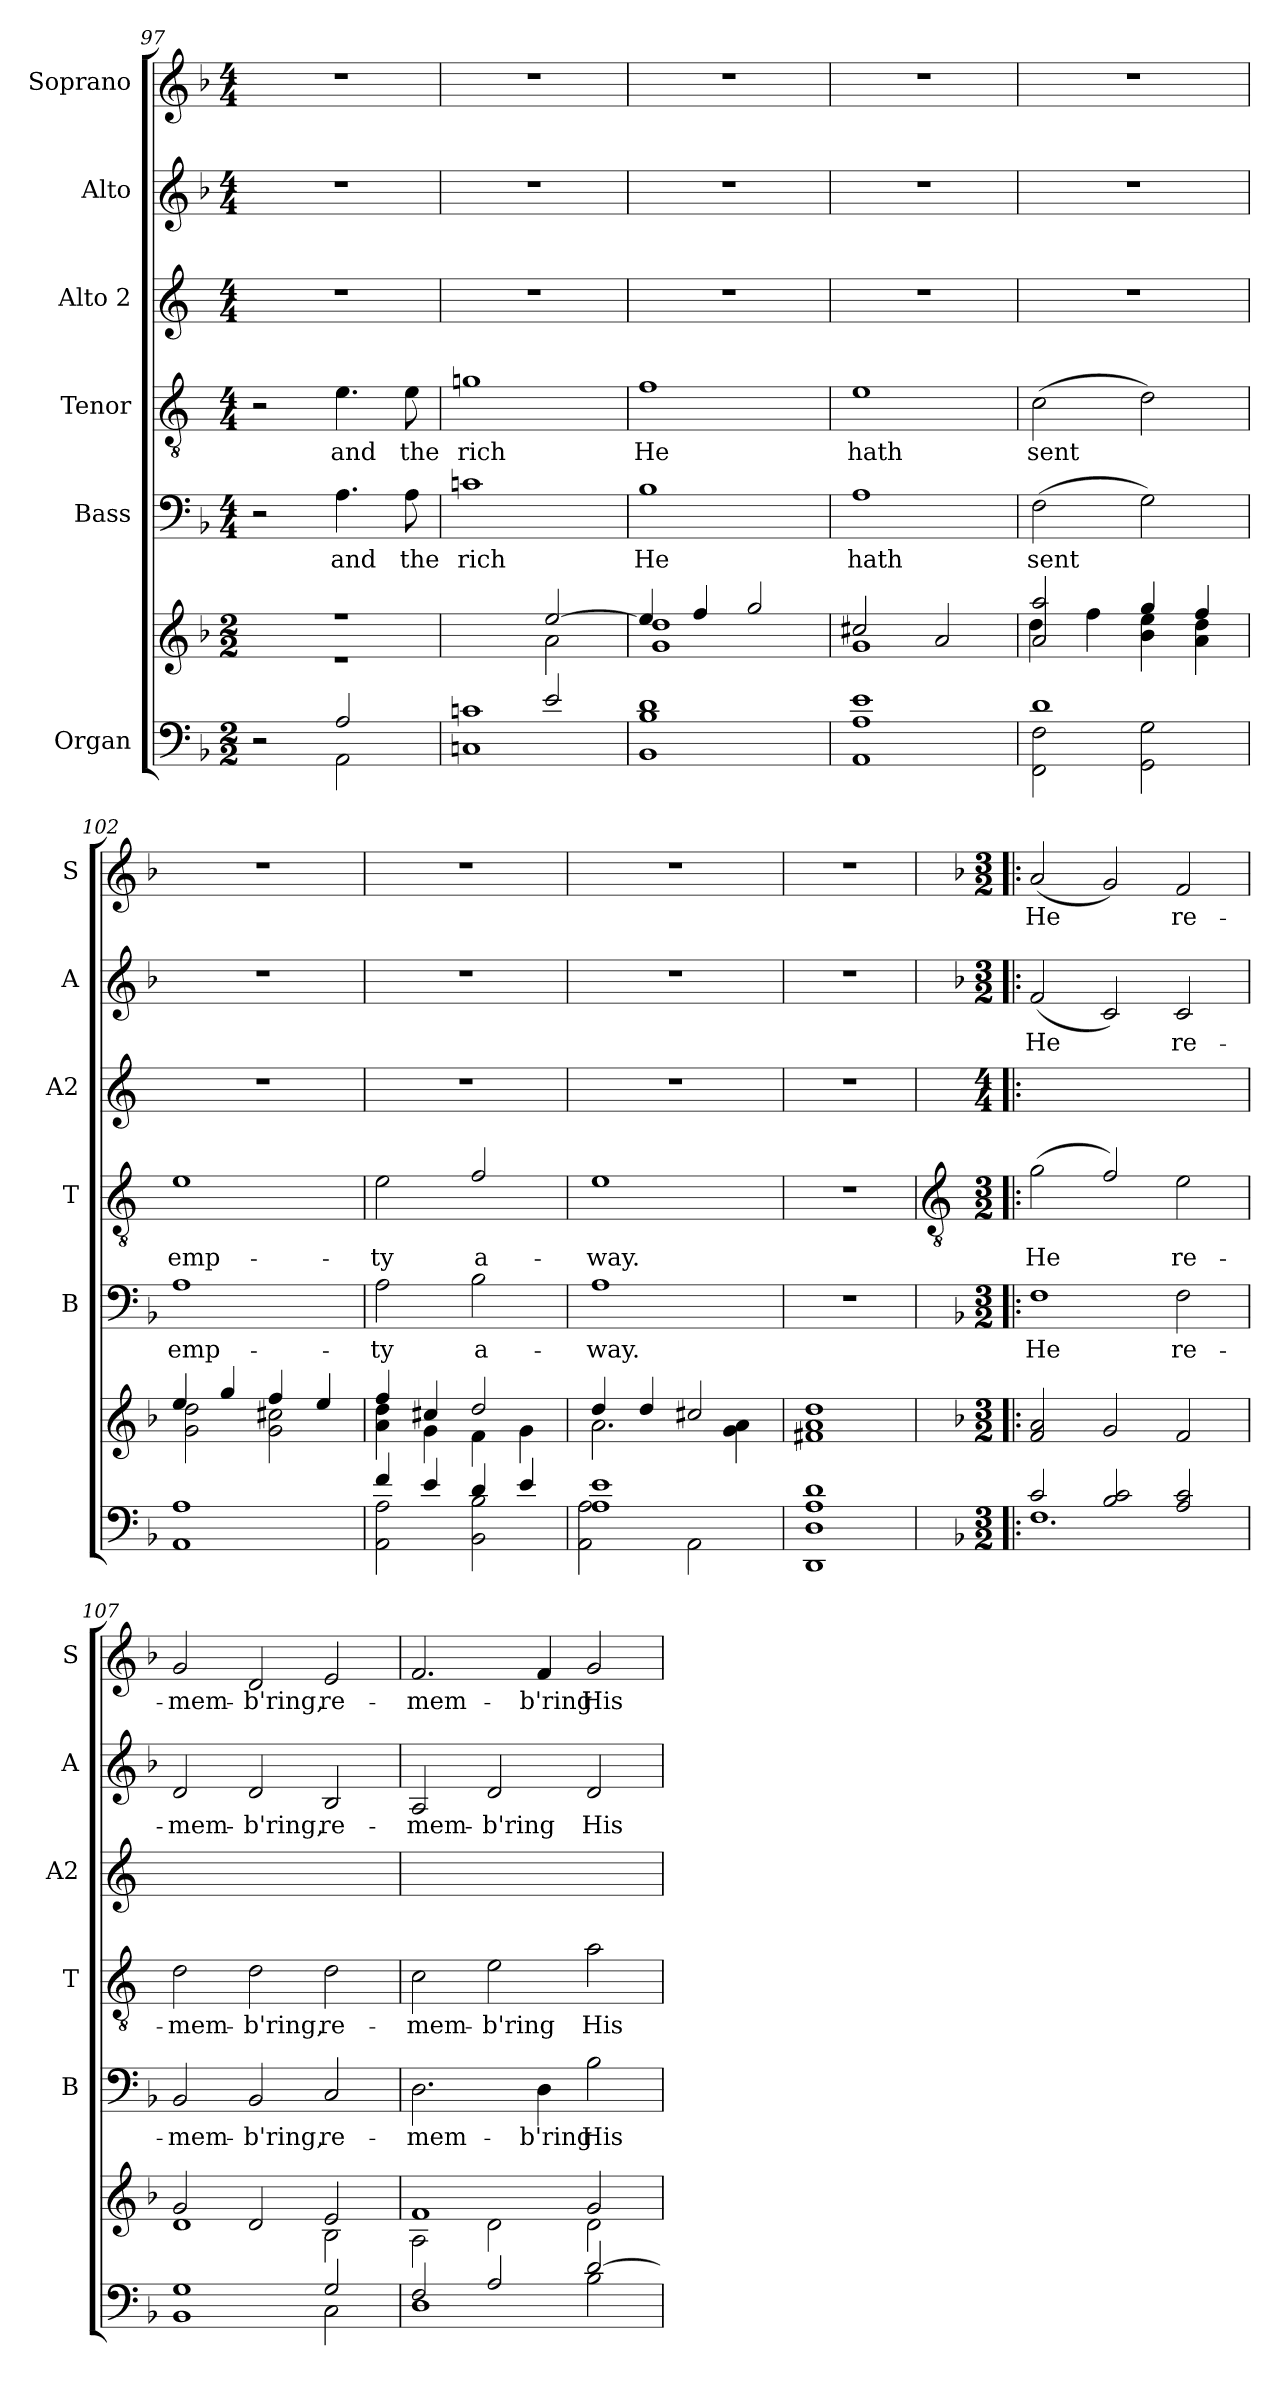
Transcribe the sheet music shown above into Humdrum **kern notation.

**kern	**kern	**kern	**text	**kern	**text	**kern	**kern	**text	**kern	**text
*part6	*part6	*part5	*part5	*part4	*part4	*part3	*part2	*part2	*part1	*part1
*staff7	*staff6	*staff5	*staff5	*staff4	*staff4	*staff3	*staff2	*staff2	*staff1	*staff1
*I"Organ	*	*I"Bass	*	*I"Tenor	*	*I"Alto 2	*I"Alto	*	*I"Soprano	*
*	*	*I'B	*	*I'T	*	*I'A2	*I'A	*	*I'S	*
!!LO:LB:g=z
*clefF4	*clefG2	*clefF4	*	*clefGv2	*	*clefG2	*clefG2	*	*clefG2	*
*	*	*	*	*ITrd4c7	*	*ITrd4c7	*	*	*	*
*k[b-]	*k[b-]	*k[b-]	*	*k[b-]	*	*k[b-]	*k[b-]	*	*k[b-]	*
*F:	*F:	*F:	*	*F:	*	*F:	*F:	*	*F:	*
*M2/2	*M2/2	*M4/4	*	*M4/4	*	*M4/4	*M4/4	*	*M4/4	*
=97	=97	=97	=97	=97	=97	=97	=97	=97	=97	=97
*^	*^	*	*	*	*	*	*	*	*	*
2ryy	2r	1r	1r	2r	.	2r	.	1r	1r	.	1r	.
!	!	!	!	!	!LO:LY:b	!	!LO:LY:b	!	!	!	!	!
2A/	2AA\	.	.	4.A	and	4.A	and	.	.	.	.	.
!	!	!	!	!	!LO:LY:b	!	!LO:LY:b	!	!	!	!	!
.	.	.	.	8A	the	8A	the	.	.	.	.	.
=98	=98	=98	=98	=98	=98	=98	=98	=98	=98	=98	=98	=98
!	!	!	!	!	!LO:LY:b	!	!LO:LY:b	!	!	!	!	!
2ryy	1Cn\ 1cn\	2ryy	2ryy	1cn	rich	1cn	rich	1r	1r	.	1r	.
2e/	.	[2ee/	2a\	.	.	.	.	.	.	.	.	.
=99	=99	=99	=99	=99	=99	=99	=99	=99	=99	=99	=99	=99
!	!	!	!	!	!LO:LY:b	!	!LO:LY:b	!	!	!	!	!
1B-/ 1d/	1BB-\	4ee/]	1g\ 1dd\	1B-	He	1B-	He	1r	1r	.	1r	.
.	.	4ff/	.	.	.	.	.	.	.	.	.	.
.	.	2gg/	.	.	.	.	.	.	.	.	.	.
=100	=100	=100	=100	=100	=100	=100	=100	=100	=100	=100	=100	=100
!	!	!	!	!	!LO:LY:b	!	!LO:LY:b	!	!	!	!	!
1A/ 1e/	1AA\	2cc#X/	1g\	1A	hath	1A	hath	1r	1r	.	1r	.
.	.	2a/	.	.	.	.	.	.	.	.	.	.
=101	=101	=101	=101	=101	=101	=101	=101	=101	=101	=101	=101	=101
!	!	!	!	!	!LO:LY:b	!	!LO:LY:b	!	!	!	!	!
1d/	2FF\ 2F\	2a/ 2aa/	4dd\	(>2F	sent	(<2F	sent	1r	1r	.	1r	.
.	.	.	4ff\	.	.	.	.	.	.	.	.	.
.	2GG\ 2G\	4gg/	4b-\ 4ee\	2G)	.	2G)	.	.	.	.	.	.
.	.	4ff/	4a\ 4dd\	.	.	.	.	.	.	.	.	.
=102	=102	=102	=102	=102	=102	=102	=102	=102	=102	=102	=102	=102
!	!	!	!	!	!LO:LY:b	!	!LO:LY:b	!	!	!	!	!
1A/	1AA\	4ee/	2g\ 2dd\	1A	emp-	1A	emp-	1r	1r	.	1r	.
.	.	4gg/	.	.	.	.	.	.	.	.	.	.
.	.	4ff/	2g\ 2cc#X\	.	.	.	.	.	.	.	.	.
.	.	4ee/	.	.	.	.	.	.	.	.	.	.
=103	=103	=103	=103	=103	=103	=103	=103	=103	=103	=103	=103	=103
!	!	!	!	!	!LO:LY:b	!	!LO:LY:b	!	!	!	!	!
4f/	2AA\ 2A\	4ff/	4a\ 4dd\	2A	-ty	2A	-ty	1r	1r	.	1r	.
4e/	.	4cc#X/	4g\	.	.	.	.	.	.	.	.	.
!	!	!	!	!	!LO:LY:b	!	!LO:LY:b	!	!	!	!	!
4d/	2BB-\ 2B-\	2dd/	4f\	2B-	a-	2B-/	a-	.	.	.	.	.
4e/	.	.	4g\	.	.	.	.	.	.	.	.	.
=104	=104	=104	=104	=104	=104	=104	=104	=104	=104	=104	=104	=104
!	!	!	!	!	!LO:LY:b	!	!LO:LY:b	!	!	!	!	!
1A/ 1e/	2AA\ 2A\	4dd/	2.a\	1A	-way.	1A	-way.	1r	1r	.	1r	.
.	.	4dd/	.	.	.	.	.	.	.	.	.	.
.	2AA\	2cc#X/	.	.	.	.	.	.	.	.	.	.
.	.	.	4g\ 4a\	.	.	.	.	.	.	.	.	.
=105	=105	=105	=105	=105	=105	=105	=105	=105	=105	=105	=105	=105
1A/ 1d/	1DD\ 1D\	1dd/	1f#X\ 1a\	1r	.	1r	.	1r	1r	.	1r	.
!!LO:LB:g=z
=106!|:	=106!|:	=106!|:	=106!|:	=106!|:	=106!|:	=106!|:	=106!|:	=106!|:	=106!|:	=106!|:	=106!|:	=106!|:
*	*	*	*	*	*	*clefGv2	*	*	*	*	*	*
*	*	*	*	*	*	*	*	*	*k[b-]	*	*k[b-]	*
*	*	*	*	*	*	*	*	*	*F:	*	*F:	*
*M3/2	*	*M3/2	*	*M3/2	*	*M3/2	*	*M4/4	*M3/2	*	*M3/2	*
!	!	!	!LO:N:vis=1	!	!LO:LY:b	!	!LO:LY:b	!	!	!LO:LY:b	!	!LO:LY:b
2c/	1.F\	2f/ 2a/	1.ryy	1F	He	(<2c	He	1.r	(<2f	He	(<2a	He
2B-/ 2c/	.	2g/	.	.	.	2B-/)	.	.	2c)	.	2g)	.
!	!	!	!	!	!LO:LY:b	!	!LO:LY:b	!	!	!LO:LY:b	!	!LO:LY:b
2A/ 2c/	.	2f/	.	2F	re-	2A	re-	.	2c	re-	2f	re-
=107	=107	=107	=107	=107	=107	=107	=107	=107	=107	=107	=107	=107
!	!	!	!	!	!LO:LY:b	!	!LO:LY:b	!	!	!LO:LY:b	!	!LO:LY:b
1G/	1BB-\	2g/	1d\	2BB-	-mem-	2G	-mem-	1.r	2d	-mem-	2g	-mem-
!	!	!	!	!	!LO:LY:b	!	!LO:LY:b	!	!	!LO:LY:b	!	!LO:LY:b
.	.	2d/	.	2BB-	-b'ring,	2G	-b'ring,	.	2d	-b'ring,	2d	-b'ring,
!	!	!	!	!	!LO:LY:b	!	!LO:LY:b	!	!	!LO:LY:b	!	!LO:LY:b
2G/	2C\	2e/	2B-\	2C	re-	2G	re-	.	2B-	re-	2e	re-
=108	=108	=108	=108	=108	=108	=108	=108	=108	=108	=108	=108	=108
!	!	!	!	!	!LO:LY:b	!	!LO:LY:b	!	!	!LO:LY:b	!	!LO:LY:b
2F/	1D\	1f/	2A\	2.D	mem-	2F	mem-	1.r	2A	mem-	2.f	-mem-
!	!	!	!	!	!	!	!LO:LY:b	!	!	!LO:LY:b	!	!
2A/	.	.	2d\	.	.	2A	-b'ring	.	2d	-b'ring	.	.
!	!	!	!	!	!LO:LY:b	!	!	!	!	!	!	!LO:LY:b
.	.	.	.	4D	-b'ring	.	.	.	.	.	4f	-b'ring
!	!	!	!	!	!LO:LY:b	!	!LO:LY:b	!	!	!LO:LY:b	!	!LO:LY:b
[2d/	2B-\	2g/	2d\	2B-	His	2d	His	.	2d	His	2g	His
*v	*v	*	*	*	*	*	*	*	*	*	*	*
*	*v	*v	*	*	*	*	*	*	*	*	*
=	=	=	=	=	=	=	=	=	=	=
*-	*-	*-	*-	*-	*-	*-	*-	*-	*-	*-
